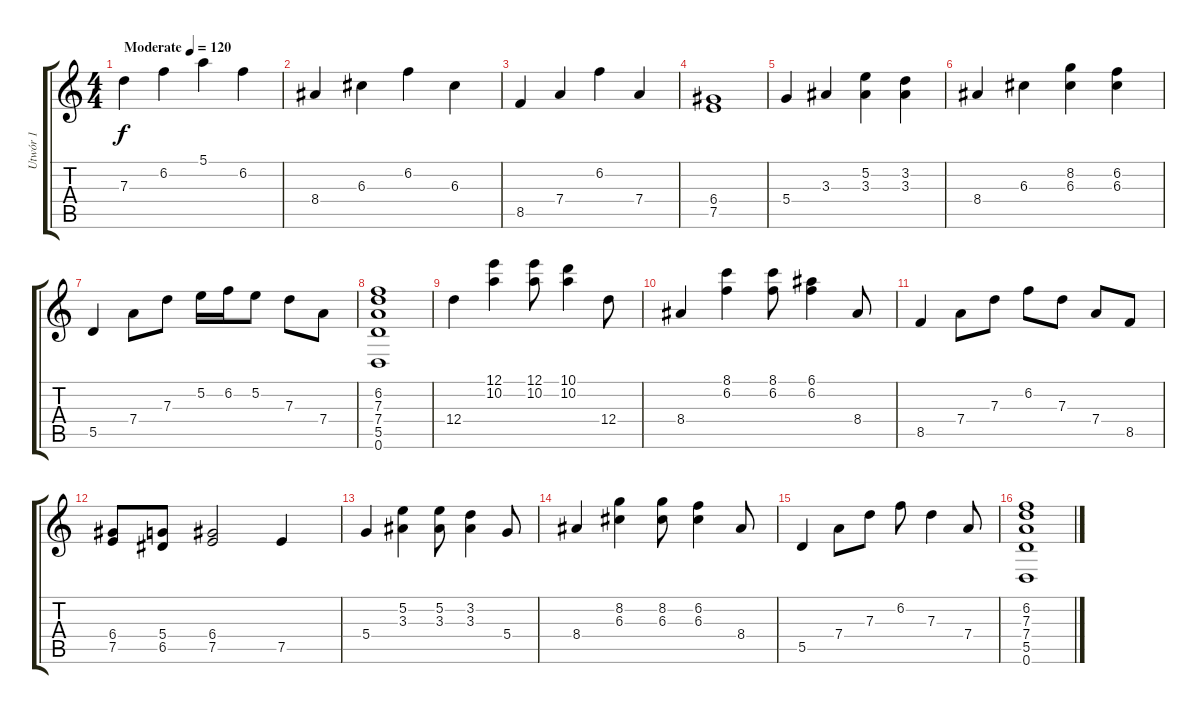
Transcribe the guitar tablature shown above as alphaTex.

\track ("Utwór 1" "Utwór 1") {instrument acousticguitarsteel}
\staff {score tabs}
\tuning (E4 B3 G3 D3 A2 D2) {hide}
\ts (4 4)
\tempo (120 "Moderate")
\clef g2
\ks c
7.3.4{dy f instrument acousticguitarsteel} 6.2.4 5.1.4 6.2.4 |
8.4.4 6.3.4 6.2.4 6.3.4 |
8.5.4 7.4.4 6.2.4 7.4.4 |
(6.4 7.5).1 |
5.4.4 3.3.4 (5.2 3.3).4 (3.2 3.3).4 |
8.4.4 6.3.4 (8.2 6.3).4 (6.2 6.3).4 |
5.5.4 7.4.8 7.3.8 5.2.16 6.2.16 5.2.8 7.3.8 7.4.8 |
(6.2 7.3 7.4 5.5 0.6).1 |
12.4.4 (12.1 10.2).4 (12.1 10.2).8 (10.1 10.2).4 12.4.8 |
8.4.4 (8.1 6.2).4 (8.1 6.2).8 (6.1 6.2).4 8.4.8 |
8.5.4 7.4.8 7.3.8 6.2.8 7.3.8 7.4.8 8.5.8 |
(6.4 7.5).8 (5.4 6.5).8 (6.4 7.5).2 7.5.4 |
5.4.4 (5.2 3.3).4 (5.2 3.3).8 (3.2 3.3).4 5.4.8 |
8.4.4 (8.2 6.3).4 (8.2 6.3).8 (6.2 6.3).4 8.4.8 |
5.5.4 7.4.8 7.3.8 6.2.8 7.3.4 7.4.8 |
(6.2 7.3 7.4 5.5 0.6).1
